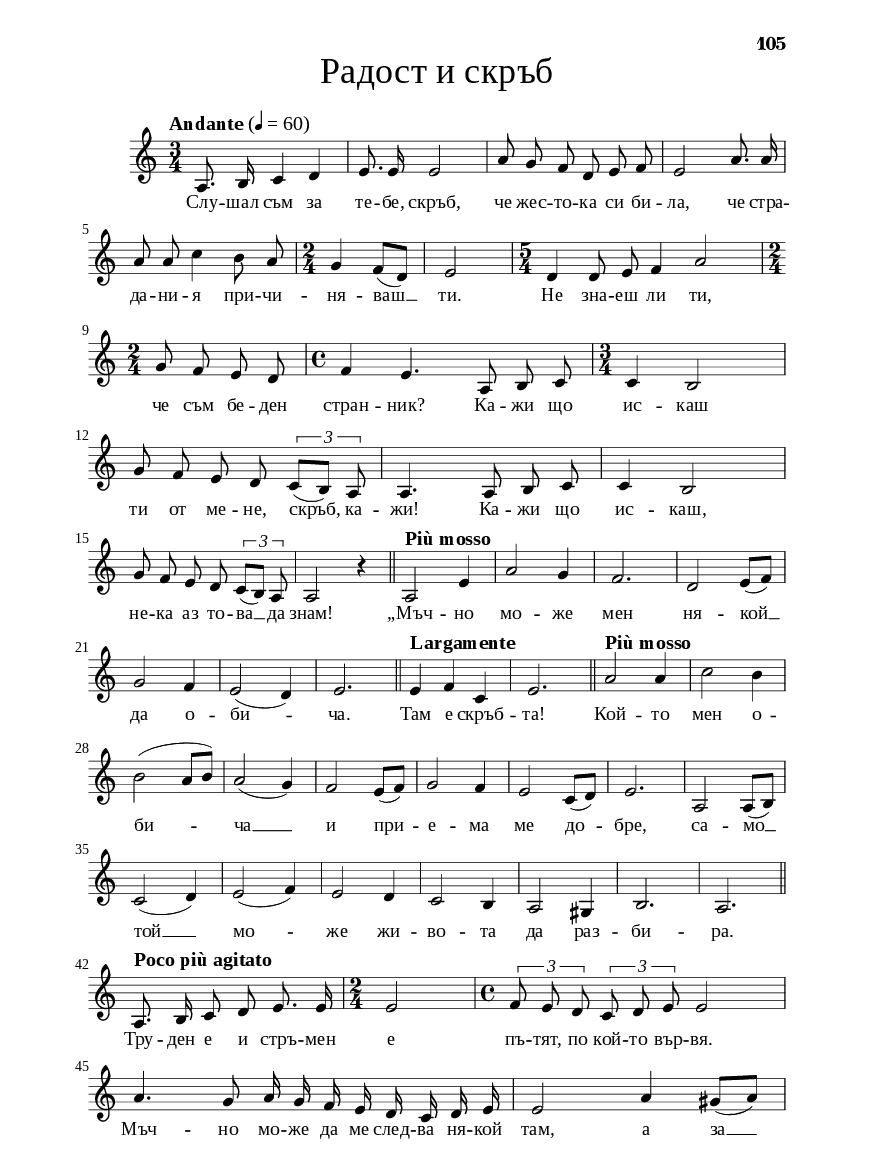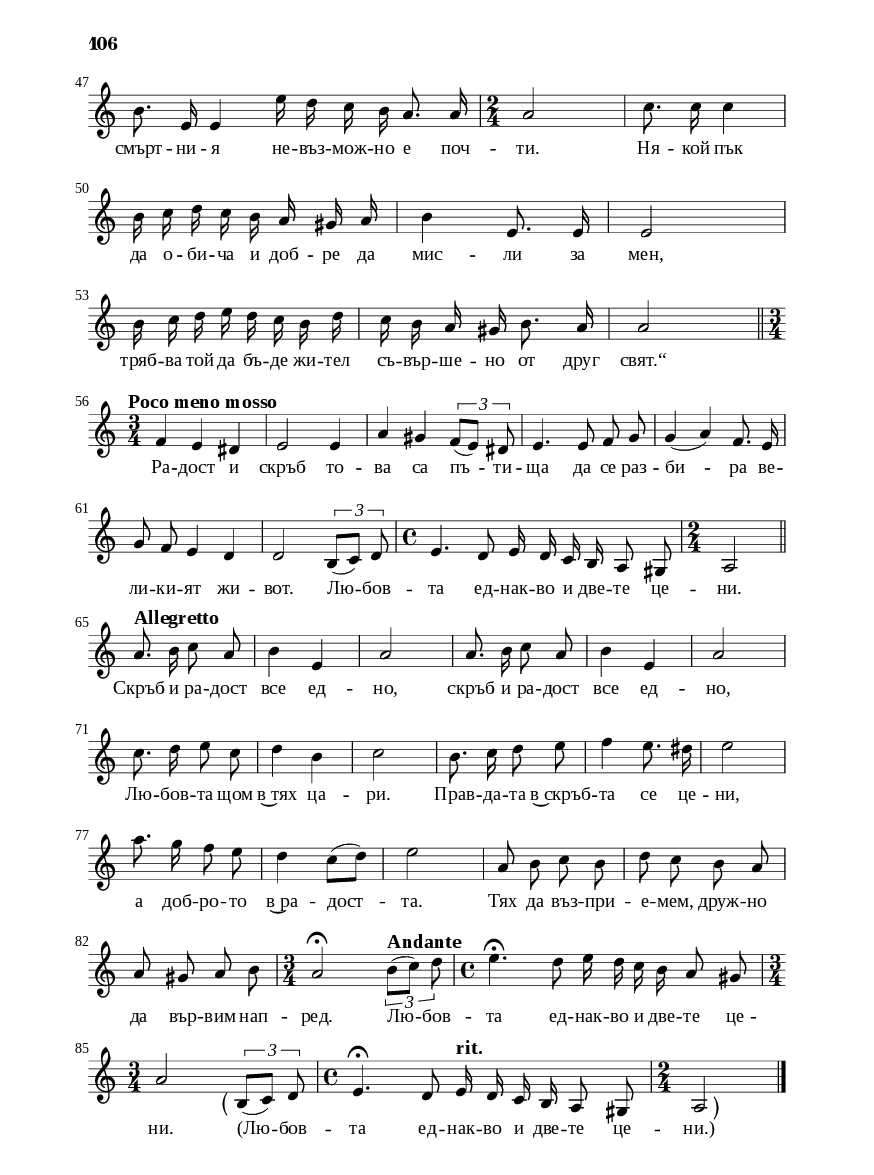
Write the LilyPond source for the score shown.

\version "2.24.4"

\include "include/globals.ily"

startParenthesis = {
  \once \override Parentheses.stencils = #(lambda (grob)
                                            (let ((par-list (parentheses-interface::calc-parenthesis-stencils grob)))
                                              (list (car par-list) point-stencil )))
}

endParenthesis = {
  \once \override Parentheses.stencils = #(lambda (grob)
                                            (let ((par-list (parentheses-interface::calc-parenthesis-stencils grob)))
                                              (list point-stencil (cadr par-list))))
}

\bookpart {
  \label #'ref122
  \tocItem \markup "Радост и скръб"
\paper {
      print-first-page-number = ##t
      bookpart-level-page-numbering = ##t
  print-all-headers = ##t
  print-page-number = ##t
      first-page-number = #105


  % put page numbers on the top and change the font style.
  oddHeaderMarkup = \markup
  \fill-line {
    ""
    \unless \on-first-page-of-part \fromproperty #'header:instrument
    \if \should-print-page-number \abs-fontsize #7 { \number \fromproperty #'page:page-number-string }
  }
  %% evenHeaderMarkup would inherit the value of
  %% oddHeaderMarkup if it were not defined here
  evenHeaderMarkup = \markup
  \fill-line {
    \if \should-print-page-number \abs-fontsize #7 { \number \fromproperty #'page:page-number-string }
    \unless \on-first-page-of-part \fromproperty #'header:instrument
    ""
  }

  oddFooterMarkup = \markup ""

  evenFooterMarkup = ""
  left-margin = 1.5\cm
  right-margin = 1.5\cm
  top-margin = 1\cm
  bottom-margin = 1.2\cm
  ragged-bottom = ##t % do not spread the staves to fill the whole vertical space
  top-markup-spacing.basic-distance = 0\mm % margin between page number and system for the first page
  top-system-spacing.basic-distance = 10\mm % margin between page number and system for the other pages

  % change distance between staves
  system-system-spacing =
  #'((basic-distance . 14)
     (minimum-distance . 6)
     (padding . 2)
     (stretchability . 12))
}
  \score {
    \include "include/score-layout.ily"


    \new Staff \relative c' {
      \clef treble
      \key a \minor
      \time 3/4
      \tempoFunc "Andante" 4 "60"
      \autoBeamOff
      a8.  b16  c4  d4 | % 2
      e8.  e16  e2 | % 3
      a8  g8  f8  d8  e8
      f8 |  % 4
      e2  a8.  a16  | \break % 5
      a8  a8  c4  b8  a8 | % 6
      \time 2/4  | % 6
      g4  f8 [(  d8 )] | % 7
      e2 | % 8
      \time 5/4  | % 8
      d4  d8  e8  f4  a2 | \break % 9
      \time 2/4  | % 9
      g8  f8  e8  d8   | \time 4/4 f4
      e4.  a,8  b8  c8 | % 11
      \time 3/4 c4  b2  | \break % 12
      g'8  f8  e8  d8
      \tuplet 3/2 { c8 ( [  b8 )]  a8  }
      |  % 13
      a4.  a8  b8  c8 | % 14
      c4  b2  \break | % 15
      g'8  f8  e8  d8
      \tuplet 3/2 { c8 ( [  b8] ) a8 }
      | % 16
      a2 r4 \bar "||" % 17
      \tempo"Più mosso" a2 e'4 | % 18
      a2  g4 | % 19
      f2. |
      d2  e8 ( [  f8 ) ] | \break % 21
      g2  f4 |  % 22
      e2 (  d4 ) | % 23
      e2. \bar "||" |
      \tempo"Largamente" e4 f4  c4  | % 25
      e2. \bar "||"
      \tempo "Più mosso" a2 a4 | % 27
      c2  b4  | \break % 28
      b2 ( a8 [  b8 ) ] | % 29
      a2 (  g4 ) |
      f2  e8 ( [  f8 ) ] | % 31
      g2  f4 | % 32
      e2  c8 ( [  d8 ) ] | % 33
      e2. | % 34
      a,2  a8 ( [  b8 ) ] \break | % 35
      c2 (  d4 ) | % 36
      e2 (  f4 ) | % 37
      e2  d4 | % 38
      c2  b4 | % 39
      a2  gis4 |
      b2. | % 41
      a2. \bar "||"
      \break  | % 42
      \tempo"Poco più agitato" a8. b16
      c8  d8  e8.  e16 | % 43
      \time 2/4  | % 43
      e2 | % 44
      \time 4/4  | % 44
      \tuplet 3/2 {f8   e8  d8 }
      \tuplet 3/2 {c8  d8  e8 }
      e2  |
      a4.  g8  a16  g16  f16
      e16  d16  c16  d16  e16 | % 46
      e2  a4  gis8 ( [  a8 ) ] \break | % 47
      b8.  e,16  e4  e'16
      d16  c16  b16  a8.  a16 |  % 48
      \time 2/4  | % 48
      a2 |   % 49
      c8.  c16  c4  \break |
      b16  c16  d16  c16
      b16  a16  gis16  a16 | % 51
      b4  e,8.  e16 | % 52
      e2  | \break % 53
      b'16  c16  d16  e16
      d16  c16  b16  d16 |  % 54
      c16  b16  a16  gis16
      b8.  a16 | % 55
      a2 \break \bar "||" | % 56
      \time 3/4  | % 56
      \tempo "Poco meno mosso" f4 e4
      dis4 | % 57
      e2  e4 | % 58
      a4  gis4
      \tuplet 3/2 { f8 ( [  e8 ] )  dis8  }
      | % 59
      e4.  e8  f8  g8 |
      g4 (  a4 )  f8.  e16  | \break % 61
      g8  f8  e4  d4 | % 62
      d2
      \tuplet 3/2 { b8 ( [  c8 ) ]  d8  }
      | % 63
      \time 4/4 e4.  d8  e16  d16  c16
      b16  a8  gis8 | % 64
      \time 2/4 a2 \bar "||"  \break | % 65
      \tempo"Allegretto" a'8. b16
      c8  a8  | % 66
      b4  e,4  | % 67
      a2  | % 68
      a8.  b16  c8  a8  | % 69
      b4  e,4  |
      a2  \break  | % 71
      c8.  d16  e8  c8  | % 72
      d4  b4  | % 73
      c2  | % 74
      b8.  c16  d8  e8  | % 75
      f4  e8.  dis16  | % 76
      e2  \break  | % 77
      a8. g16 f8 e8  | % 78
      d4 c8 ( [ d8 ) ] | % 79
      e2 |
      a,8 b8 c8 b8  | % 81
      d8 c8 b8  a8  \break | % 82
      a8  gis8  a8 b8 | % 83
      \time 3/4  | % 83
      a2 ^\fermata
      \tuplet 3/2 { \tempo "Andante" b8 ( [ c8 ) ] d8  }
      \time 4/4  | % 84
      e4. \fermata
      d8 e16  d16 c16  b16
      a8 gis8 | \break % 85

      \time 3/4 a2

      \tuplet 3/2 {
        %\once \override TextScript.outside-staff-priority = ##f
        %\once \override TextScript.extra-offset = #'(-1.8 . 3.5)
        \once \override Staff.Parentheses.font-size = #+3
        \once \override Staff.Parentheses.padding = #1
        \startParenthesis
        \parenthesize b,8%-\markup \bold \fontsize #+2 {"("}
        ( [ c8 ) ] d8
      } |
      \time 4/4   % 84
      e4. \fermata
      d8 \tempo "rit." e16  d16 c16  b16
      a8 gis8 |
      \time 2/4
      %\once \override TextScript.outside-staff-priority = ##f
      %\once \override TextScript.extra-offset = #'(3 . 3.0)

      \once \override Staff.Parentheses.font-size = #+3
      \once \override Staff.Parentheses.padding = #1
      \endParenthesis \parenthesize a2%-\markup \bold \fontsize #+2 {")"}

      \bar "|."
    }

    \addlyrics {
      Слу -- шал съм за те -- бе, скръб,
      че жес -- то -- ка си би -- ла, че
      стра -- да -- ни -- я при -- чи -- ня
      -- ваш __  ти. Не зна -- еш ли ти,
      че съм бе -- ден стран -- ник? Ка
      -- жи що ис -- каш ти от ме -- не,
      скръб, ка -- жи! Ка -- жи що
      ис -- каш, не -- ка аз то -- ва __
      да знам! „Мъч -- но мо -- же
      мен ня -- кой __  да о -- би
      -- ча. Там е скръб -- та! Кой --
      то мен о -- би  --  ча __
      и при  -- е -- ма ме до  --
      бре, са -- мо __ той __ мо
      -- же жи -- во -- та да раз -- би
      -- ра. Тру -- ден е и стръ -- мен
      е пъ -- тят, по кой -- то вър --
      вя. Мъч -- но мо -- же да ме след
      -- ва ня -- кой там, а за __
      смърт -- ни -- я не -- въз -- мож --
      но е поч -- ти. Ня -- кой пък да
      о -- би -- ча и доб -- ре да мис --
      ли за мен, тряб -- ва той да бъ
      -- де жи -- тел съ -- вър -- ше -- но
      от друг свят.“ Ра -- дост и
      скръб то -- ва са пъ  -- ти --
      ща да се раз -- би -- ра ве --
      ли -- ки -- ят жи -- вот. Лю  --
      бов -- та ед -- нак -- во и две --
      те це -- ни. Скръб и ра -- дост
      все ед -- но, скръб и ра -- дост
      все ед -- но, Лю -- бов -- та щом
      в~тях ца -- ри. Прав -- да -- та
      в~скръб -- та се це -- ни, а доб
      -- ро -- то в~ра -- дост  -- та.
      Тях да въз -- при -- е -- мем, друж
      -- но да вър -- вим нап -- ред. Лю
      -- бов -- та ед -- нак -- во и
      две -- те це -- ни. (Лю
      -- бов -- та ед -- нак -- во и
      две -- те це -- ни.)
    }

    \header {
      title = \titleFunc #'ref_desc_12 "Радост и скръб" "Radost i skrăb"
    }

    \midi{}

  } % score


} % bookpart
